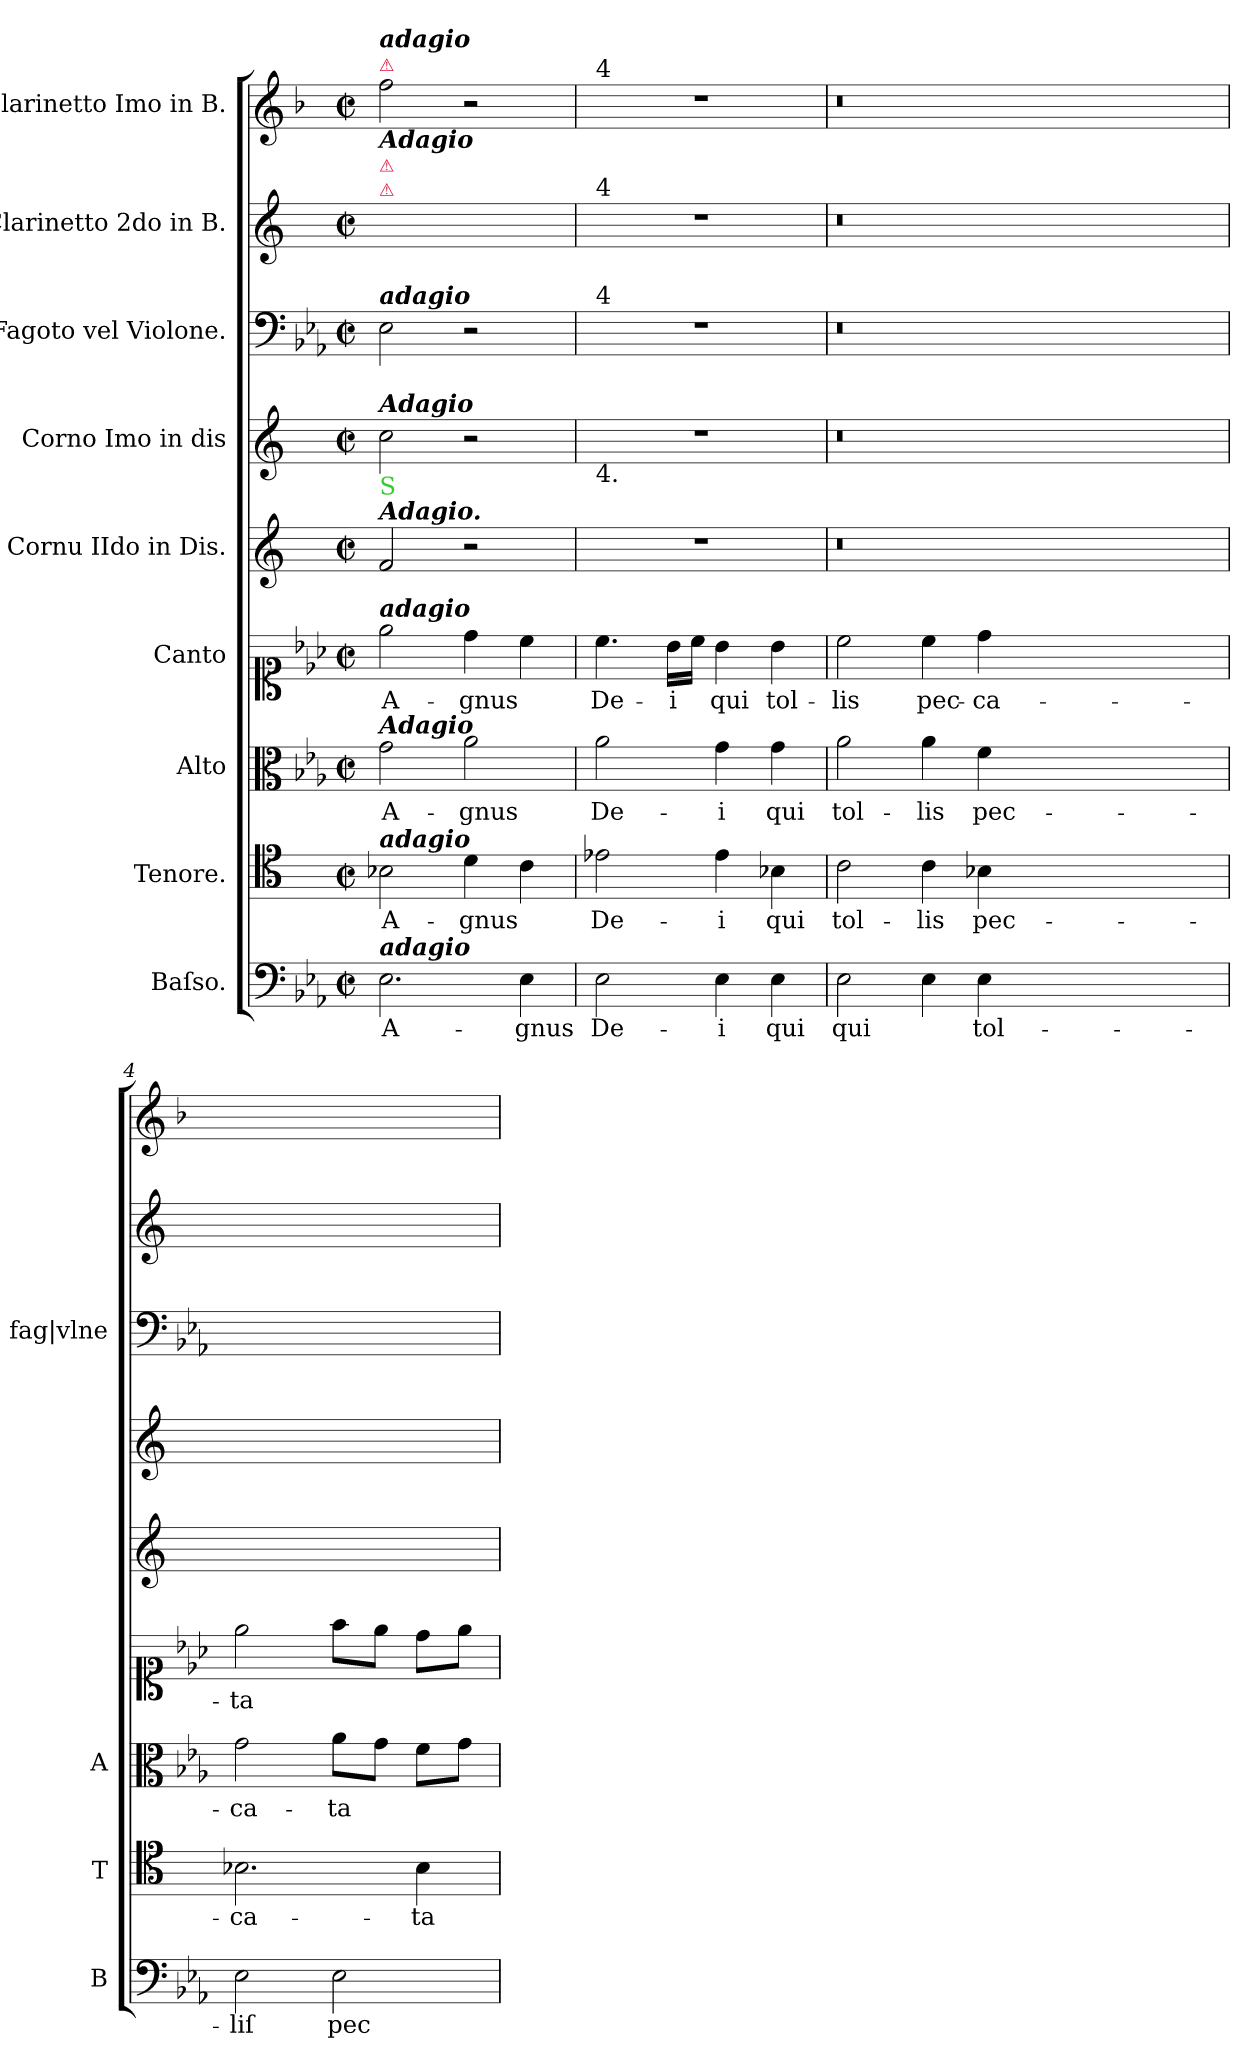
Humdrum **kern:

**kern	**text	**kern	**text	**kern	**text	**kern	**text	**kern	**kern	**kern	**kern	**kern
*part9	*part9	*part8	*part8	*part7	*part7	*part6	*part6	*part5	*part4	*part3	*part2	*part1
*staff9	*staff9	*staff8	*staff8	*staff7	*staff7	*staff6	*staff6	*staff5	*staff4	*staff3	*staff2	*staff1
*I"Baſso.	*	*I"Tenore.	*	*I"Alto	*	*I"Canto	*	*I"Cornu IIdo in Dis.	*I"Corno Imo in dis	*I"Fagoto vel Violone.	*I"Clarinetto 2do in B.	*I"Clarinetto Imo in B.
*I'B	*	*I'T	*	*I'A	*	*	*	*	*	*I'fag|vlne	*	*
*clefF4	*	*clefC4	*	*clefC3	*	*clefC1	*	*clefG2	*clefG2	*clefF4	*clefG2	*clefG2
*	*	*	*	*	*	*	*	*ITrd5c9	*ITrd5c9	*	*ITrd1c2	*ITrd1c2
*k[b-e-a-]	*	*	*	*k[b-e-a-]	*	*k[b-e-a-]	*	*k[b-e-a-]	*k[b-e-a-]	*k[b-e-a-]	*k[b-e-]	*k[b-e-a-]
*M2/2	*	*M2/2	*	*M2/2	*	*M2/2	*	*M2/2	*M2/2	*M2/2	*M2/2	*M2/2
*met(c|)	*	*met(c|)	*	*met(c|)	*	*met(c|)	*	*met(c|)	*met(c|)	*met(c|)	*met(c|)	*met(c|)
=1	=1	=1	=1	=1	=1	=1	=1	=1	=1	=1	=1	=1
!	!	!	!	!	!	!	!	!	!	!	!	!LO:TX:a:color=crimson:t=⚠
!	!	!	!	!	!	!	!	!	!	!	!	!LO:TX:a:Bi:t=adagio
!	!	!	!	!	!	!	!	!	!	!	!LO:TX:a:color=crimson:t=⚠	!
!	!	!	!	!	!	!	!	!	!	!	!LO:TX:a:color=crimson:t=⚠	!
!	!	!	!	!	!	!	!	!	!	!	!LO:TX:a:Bi:t=Adagio	!
!	!	!	!	!	!	!	!	!	!	!LO:TX:a:Bi:t=adagio	!	!
!	!	!	!	!	!	!	!	!	!LO:TX:a:Bi:t=Adagio	!	!	!
!	!	!	!	!	!	!	!	!LO:TX:a:Bi:t=Adagio.	!	!	!	!
!	!	!	!	!	!	!	!	!LO:TX:a:color=limegreen:t=S	!	!	!	!
!	!	!	!	!	!	!LO:TX:a:Bi:t=adagio	!	!	!	!	!	!
!	!	!	!	!LO:TX:a:Bi:t=Adagio	!	!	!	!	!	!	!	!
!	!	!LO:TX:a:Bi:t=adagio	!	!	!	!	!	!	!	!	!	!
!LO:TX:a:Bi:t=adagio	!	!	!	!	!	!	!	!	!	!	!	!
2.E-\	A-	2B-\	A-	2g\	A-	2ee-\	A-	2A-/	2e-\	2E-\	1ryy	2ee-\
.	.	4d\	-gnus	2a-\	-gnus	4dd\	-gnus	2r	2r	2r	.	2r
4E-\	-gnus	4c\	.	.	.	4cc\	.	.	.	.	.	.
=2	=2	=2	=2	=2	=2	=2	=2	=2	=2	=2	=2	=2
!	!	!	!	!	!	!	!	!	!	!	!	!LO:TX:a:t=4
!	!	!	!	!	!	!	!	!	!	!	!LO:TX:a:t=4	!
!	!	!	!	!	!	!	!	!	!	!LO:TX:a:t=4	!	!
!	!	!	!	!	!	!	!	!	!LO:TX:b:t=4.	!	!	!
2E-\	De-	2e-\	De-	2a-\	De-	4.cc\	De-	1r	1r	1r	1r	1r
.	.	.	.	.	.	16b-\LL	-i	.	.	.	.	.
.	.	.	.	.	.	16cc\JJ	.	.	.	.	.	.
4E-\	-i	4e-\	-i	4g\	-i	4b-\	qui	.	.	.	.	.
4E-\	qui	4B-\	qui	4g\	qui	4b-\	tol-	.	.	.	.	.
=3	=3	=3	=3	=3	=3	=3	=3	=3	=3	=3	=3	=3
2E-\	qui	2c\	tol-	2a-\	tol-	2cc\	-lis	0.r	0.r	0.r	0.r	0.r
4E-\	.	4c\	-lis	4a-\	-lis	4cc\	pec-	.	.	.	.	.
4E-\	tol-	4B-\	pec-	4f\	pec-	4dd\	-ca-	.	.	.	.	.
0ryy	.	0ryy	.	0ryy	.	0ryy	.	.	.	.	.	.
=4	=4	=4	=4	=4	=4	=4	=4	=4	=4	=4	=4	=4
2E-\	-liſ	2.B-\	-ca-	2g\	-ca-	2ee-\	-ta	1ryy	1ryy	1ryy	1ryy	1ryy
2E-\	pec-	.	.	8a-\L	-ta	8ff\L	.	.	.	.	.	.
.	.	.	.	8g\J	.	8ee-\J	.	.	.	.	.	.
.	.	4B-\	-ta	8f\L	.	8dd\L	.	.	.	.	.	.
.	.	.	.	8g\J	.	8ee-\J	.	.	.	.	.	.
=	=	=	=	=	=	=	=	=	=	=	=	=
*-	*-	*-	*-	*-	*-	*-	*-	*-	*-	*-	*-	*-
